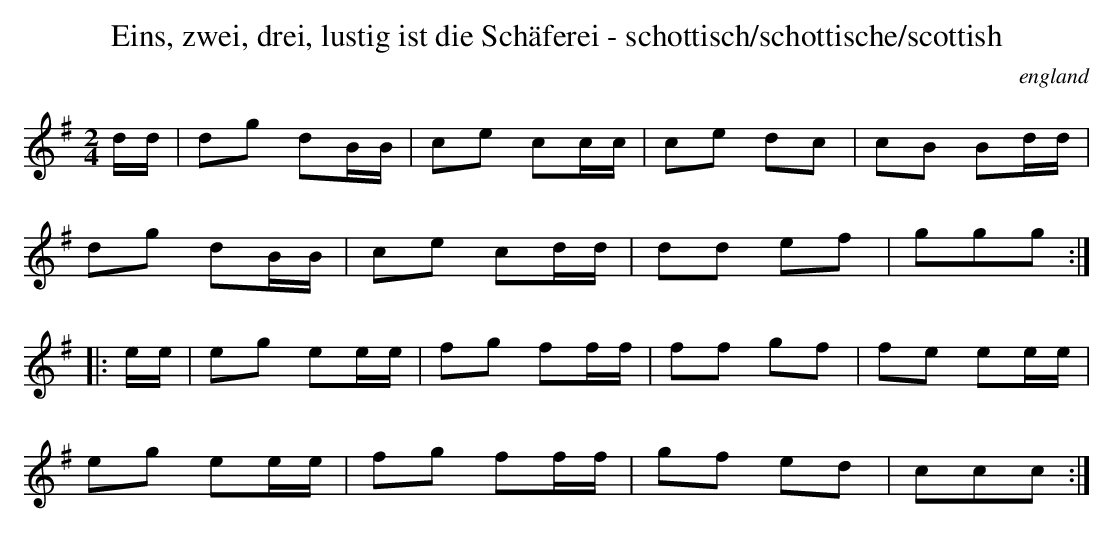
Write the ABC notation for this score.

X:1
T:Eins, zwei, drei, lustig ist die Schäferei - schottisch/schottische/scottish
O:england
M:2/4
L:1/16
K:G
dd|d2g2 d2BB|c2e2 c2cc|c2e2 d2c2|c2B2 B2dd|
d2g2 d2BB|c2e2 c2dd|d2d2 e2f2|g2g2g2:|
|:ee|e2g2 e2ee|f2g2 f2ff|f2f2 g2f2|f2e2 e2ee|
e2g2 e2ee|f2g2 f2ff|g2f2 e2d2|c2c2c2:|
